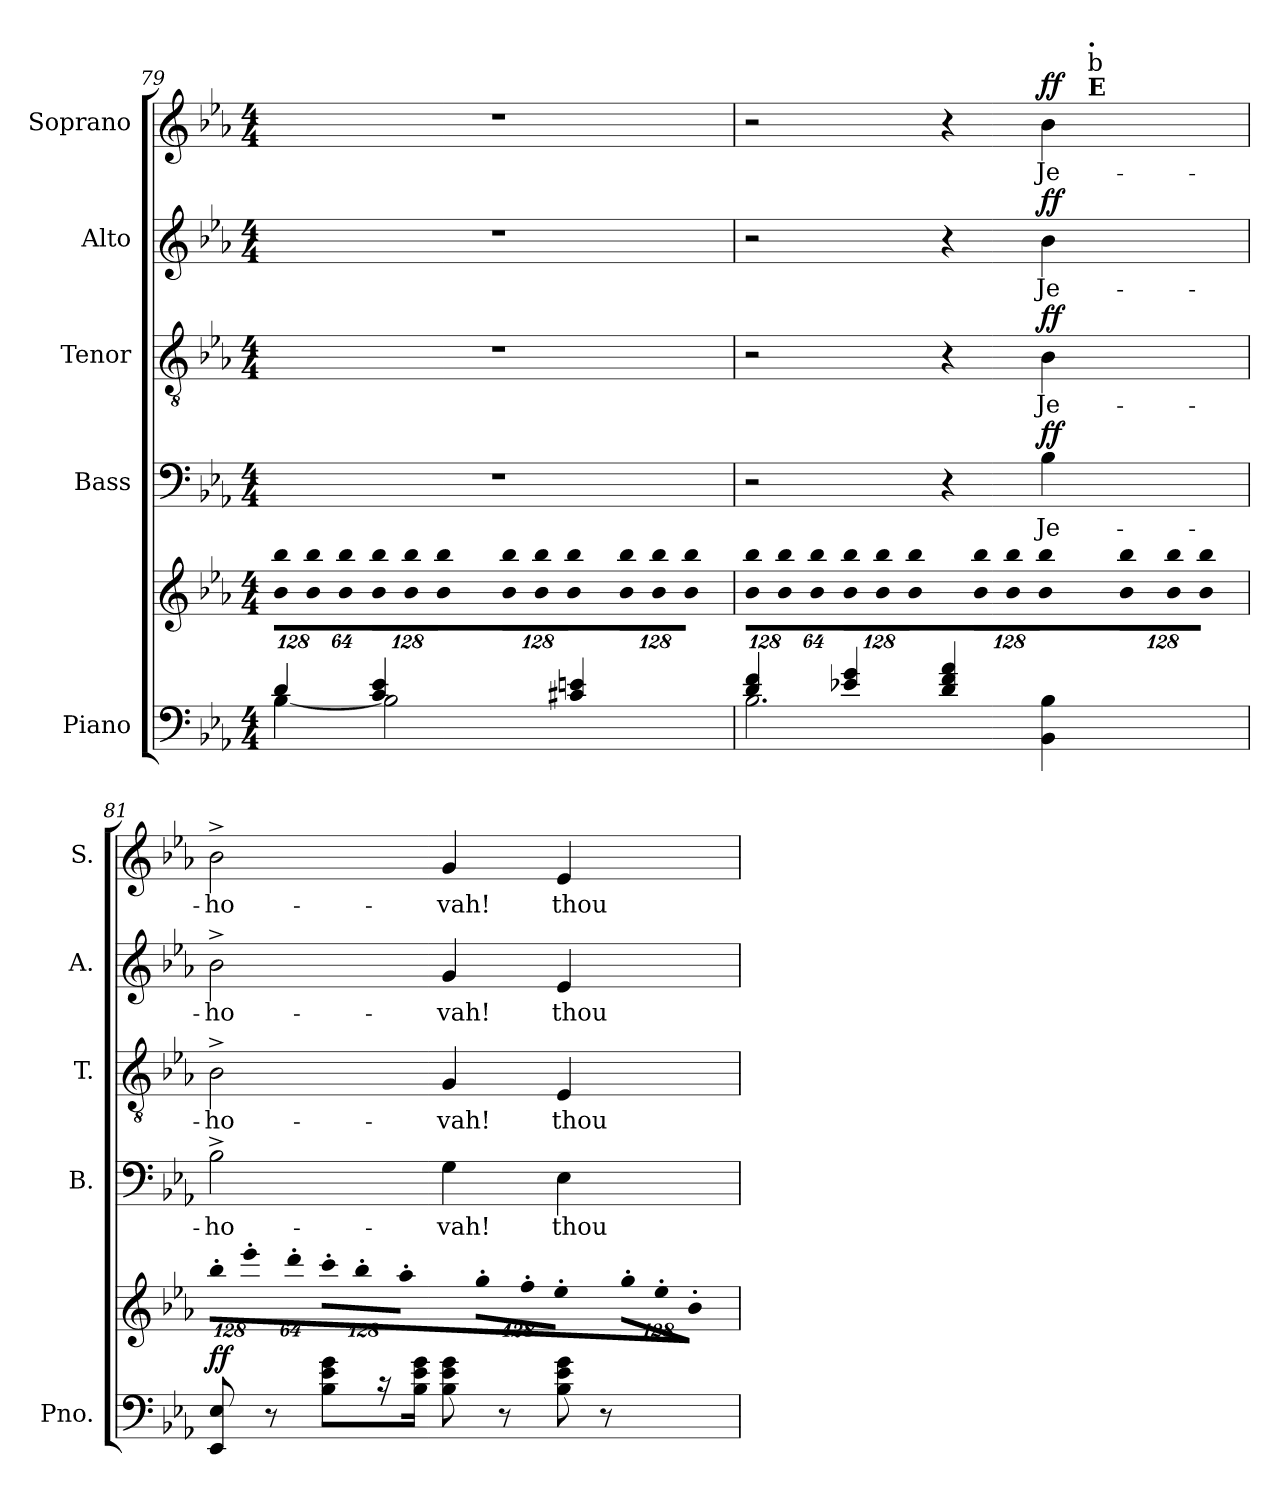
**kern	**kern	**dynam	**kern	**text	**dynam	**kern	**text	**dynam	**kern	**text	**dynam	**kern	**text	**dynam
*part5	*part5	*part5	*part4	*part4	*part4	*part3	*part3	*part3	*part2	*part2	*part2	*part1	*part1	*part1
*staff6	*staff5	*staff5/6	*staff4	*staff4	*staff4	*staff3	*staff3	*staff3	*staff2	*staff2	*staff2	*staff1	*staff1	*staff1
*I"Piano	*	*	*I"Bass	*	*	*I"Tenor	*	*	*I"Alto	*	*	*I"Soprano	*	*
*I'Pno.	*	*	*I'B.	*	*	*I'T.	*	*	*I'A.	*	*	*I'S.	*	*
*clefF4	*clefG2	*	*clefF4	*	*	*clefGv2	*	*	*clefG2	*	*	*clefG2	*	*
*	*	*	*	*	*	*ITrd7c12	*	*	*	*	*	*	*	*
*k[b-e-a-]	*k[b-e-a-]	*	*k[b-e-a-]	*	*	*k[b-e-a-]	*	*	*k[b-e-a-]	*	*	*k[b-e-a-]	*	*
*E-:	*E-:	*	*E-:	*	*	*E-:	*	*	*E-:	*	*	*E-:	*	*
*M4/4	*M4/4	*	*M4/4	*	*	*M4/4	*	*	*M4/4	*	*	*M4/4	*	*
=79	=79	=79	=79	=79	=79	=79	=79	=79	=79	=79	=79	=79	=79	=79
*^	*	*	*	*	*	*	*	*	*	*	*	*	*	*
*	*	*Xbrackettup	*	*	*	*	*	*	*	*	*	*	*	*	*
!	!	!LO:N:vis=8	!	!	!	!	!	!	!	!	!	!	!	!	!
4di/	[<4B-i\	1024%85b-i\ 1024%85bb-iL	.	1r	.	.	1r	.	.	1r	.	.	1r	.	.
!	!	!LO:N:vis=8	!	!	!	!	!	!	!	!	!	!	!	!	!
.	.	1024%85b-i\ 1024%85bb-i	.	.	.	.	.	.	.	.	.	.	.	.	.
!	!	!LO:N:vis=8	!	!	!	!	!	!	!	!	!	!	!	!	!
.	.	512%43b-i\ 512%43bb-iJ	.	.	.	.	.	.	.	.	.	.	.	.	.
!	!	!LO:N:vis=8	!	!	!	!	!	!	!	!	!	!	!	!	!
4ci/ 4e-i	2B-i\]	1024%85b-i\ 1024%85bb-iL	.	.	.	.	.	.	.	.	.	.	.	.	.
!	!	!LO:N:vis=8	!	!	!	!	!	!	!	!	!	!	!	!	!
.	.	1024%85b-i\ 1024%85bb-i	.	.	.	.	.	.	.	.	.	.	.	.	.
!	!	!LO:N:vis=8	!	!	!	!	!	!	!	!	!	!	!	!	!
.	.	512%43b-i\ 512%43bb-iJ	.	.	.	.	.	.	.	.	.	.	.	.	.
!	!	!LO:N:vis=8	!	!	!	!	!	!	!	!	!	!	!	!	!
2ryy	.	1024%85b-i\ 1024%85bb-iL	.	.	.	.	.	.	.	.	.	.	.	.	.
!	!	!LO:N:vis=8	!	!	!	!	!	!	!	!	!	!	!	!	!
.	.	1024%85b-i\ 1024%85bb-i	.	.	.	.	.	.	.	.	.	.	.	.	.
!	!	!LO:N:vis=8	!	!	!	!	!	!	!	!	!	!	!	!	!
.	.	512%43b-i\ 512%43bb-iJ	.	.	.	.	.	.	.	.	.	.	.	.	.
!	!	!LO:N:vis=8	!	!	!	!	!	!	!	!	!	!	!	!	!
.	4c#Xi/ 4eni	1024%85b-i\ 1024%85bb-iL	.	.	.	.	.	.	.	.	.	.	.	.	.
!	!	!LO:N:vis=8	!	!	!	!	!	!	!	!	!	!	!	!	!
.	.	1024%85b-i\ 1024%85bb-i	.	.	.	.	.	.	.	.	.	.	.	.	.
!	!	!LO:N:vis=8	!	!	!	!	!	!	!	!	!	!	!	!	!
.	.	512%43b-i\ 512%43bb-iJ	.	.	.	.	.	.	.	.	.	.	.	.	.
!!LO:PB:g=z
=80	=80	=80	=80	=80	=80	=80	=80	=80	=80	=80	=80	=80	=80	=80	=80
!	!	!LO:N:vis=8	!	!	!	!	!	!	!	!	!	!	!	!	!
*	*	*	*	*	*	*	*	*	*	*	*	*	*^	*	*
4di/ 4fi	2.B-i\	1024%85b-i\ 1024%85bb-iL	.	2r	.	.	2r	.	.	2r	.	.	2r	2ryy	.	.
!	!	!LO:N:vis=8	!	!	!	!	!	!	!	!	!	!	!	!	!	!
.	.	1024%85b-i\ 1024%85bb-i	.	.	.	.	.	.	.	.	.	.	.	.	.	.
!	!	!LO:N:vis=8	!	!	!	!	!	!	!	!	!	!	!	!	!	!
.	.	512%43b-i\ 512%43bb-iJ	.	.	.	.	.	.	.	.	.	.	.	.	.	.
!	!	!LO:N:vis=8	!	!	!	!	!	!	!	!	!	!	!	!	!	!
4e-Xi/ 4gi	.	1024%85b-i\ 1024%85bb-iL	.	.	.	.	.	.	.	.	.	.	.	.	.	.
!	!	!LO:N:vis=8	!	!	!	!	!	!	!	!	!	!	!	!	!	!
.	.	1024%85b-i\ 1024%85bb-i	.	.	.	.	.	.	.	.	.	.	.	.	.	.
!	!	!LO:N:vis=8	!	!	!	!	!	!	!	!	!	!	!	!	!	!
.	.	512%43b-i\ 512%43bb-iJ	.	.	.	.	.	.	.	.	.	.	.	.	.	.
!	!	!LO:N:vis=8	!	!	!	!	!	!	!	!	!	!	!	!	!	!
4di/ 4fi 4a-i	.	1024%85b-i\ 1024%85bb-iL	.	4r	.	.	4r	.	.	4r	.	.	4r	4ryy	.	.
!	!	!LO:N:vis=8	!	!	!	!	!	!	!	!	!	!	!	!	!	!
.	.	1024%85b-i\ 1024%85bb-i	.	.	.	.	.	.	.	.	.	.	.	.	.	.
!	!	!LO:N:vis=8	!	!	!	!	!	!	!	!	!	!	!	!	!	!
.	.	512%43b-i\ 512%43bb-iJ	.	.	.	.	.	.	.	.	.	.	.	.	.	.
!	!	!LO:N:vis=8	!	!	!	!	!	!	!	!	!	!	!	!	!	!
!	!	!	!	!	!LO:LY:b:color=#000000	!	!	!	!	!	!	!	!	!	!	!
!	!	!	!	!	!	!	!	!LO:LY:b:color=#000000	!	!	!	!	!	!	!	!
!	!	!	!	!	!	!	!	!	!	!	!LO:LY:b:color=#000000	!	!	!	!	!
!	!	!	!	!	!	!	!	!	!	!	!	!	!	!	!LO:LY:b:color=#000000	!
4BB-i\ 4B-i	4ryy	1024%85b-i\ 1024%85bb-iL	.	4B-i\	Je-	ff	4BB-i\	Je-	ff	4b-i\	Je-	ff	4b-i\	16ryy	Je-	ff
.	.	.	.	.	.	.	.	.	.	.	.	.	.	64ryy	.	.
.	.	.	.	.	.	.	.	.	.	.	.	.	.	256ryy	.	.
.	.	.	.	.	.	.	.	.	.	.	.	.	.	1024ryy	.	.
!	!	!	!	!	!	!	!	!	!	!	!	!	!	!LO:TX:a:B:t=E	!	!
!	!	!	!	!	!	!	!	!	!	!	!	!	!	!LO:TX:t=b	!	!
!	!	!	!	!	!	!	!	!	!	!	!	!	!	!LO:TX:B:t=.	!	!
!	!	!LO:N:vis=8	!	!	!	!	!	!	!	!	!	!	!	!	!	!
.	.	1024%85b-i\ 1024%85bb-i	.	.	.	.	.	.	.	.	.	.	.	8ryy	.	.
!	!	!LO:N:vis=8	!	!	!	!	!	!	!	!	!	!	!	!	!	!
.	.	512%43b-i\ 512%43bb-iJ	.	.	.	.	.	.	.	.	.	.	.	.	.	.
.	.	.	.	.	.	.	.	.	.	.	.	.	.	32ryy	.	.
.	.	.	.	.	.	.	.	.	.	.	.	.	.	128ryy	.	.
.	.	.	.	.	.	.	.	.	.	.	.	.	.	512.ryy	.	.
=81	=81	=81	=81	=81	=81	=81	=81	=81	=81	=81	=81	=81	=81	=81	=81	=81
!	!	!LO:N:vis=8	!	!	!	!	!	!	!	!	!	!	!	!	!	!
*v	*v	*	*	*	*	*	*	*	*	*	*	*	*v	*v	*	*
*^	*	*	*	*	*	*	*	*	*	*	*	*^	*	*
!	!	!	!	!	!LO:LY:b:color=#000000	!	!	!	!	!	!	!	!	!	!	!
*v	*v	*	*	*	*	*	*	*	*	*	*	*	*v	*v	*	*
*^	*	*	*	*	*	*	*	*	*	*	*	*^	*	*
!	!	!	!	!	!	!	!	!LO:LY:b:color=#000000	!	!	!	!	!	!	!	!
*v	*v	*	*	*	*	*	*	*	*	*	*	*	*v	*v	*	*
*^	*	*	*	*	*	*	*	*	*	*	*	*^	*	*
!	!	!	!	!	!	!	!	!	!	!	!LO:LY:b:color=#000000	!	!	!	!	!
*v	*v	*	*	*	*	*	*	*	*	*	*	*	*v	*v	*	*
*^	*	*	*	*	*	*	*	*	*	*	*	*^	*	*
!LO:TX:b:t=P	!	!	!	!	!	!	!	!	!	!	!	!	!	!	!	!
!	!	!	!	!	!	!	!	!	!	!	!	!	!	!	!LO:LY:b:color=#000000	!
*v	*v	*	*	*	*	*	*	*	*	*	*	*	*v	*v	*	*
8EE-i/ 8E-i	1024%85bb-'i\L	ff	2B-^i\	-ho-	.	2BB-^i\	-ho-	.	2b-^i\	-ho-	.	2b-^i\	-ho-	.
!	!LO:N:vis=8	!	!	!	!	!	!	!	!	!	!	!	!	!
.	1024%85eee-'i\	.	.	.	.	.	.	.	.	.	.	.	.	.
8r	.	.	.	.	.	.	.	.	.	.	.	.	.	.
!	!LO:N:vis=8	!	!	!	!	!	!	!	!	!	!	!	!	!
.	512%43ddd'i\J	.	.	.	.	.	.	.	.	.	.	.	.	.
!	!LO:N:vis=8	!	!	!	!	!	!	!	!	!	!	!	!	!
8B-i\ 8e-i 8giL	1024%85ccc'i\L	.	.	.	.	.	.	.	.	.	.	.	.	.
!	!LO:N:vis=8	!	!	!	!	!	!	!	!	!	!	!	!	!
.	1024%85bb-'i\	.	.	.	.	.	.	.	.	.	.	.	.	.
16r	.	.	.	.	.	.	.	.	.	.	.	.	.	.
!	!LO:N:vis=8	!	!	!	!	!	!	!	!	!	!	!	!	!
.	512%43aa-'i\J	.	.	.	.	.	.	.	.	.	.	.	.	.
16B-i\ 16e-i 16giJk	.	.	.	.	.	.	.	.	.	.	.	.	.	.
!	!LO:N:vis=8	!	!	!	!	!	!	!	!	!	!	!	!	!
!	!	!	!	!LO:LY:b:color=#000000	!	!	!	!	!	!	!	!	!	!
!	!	!	!	!	!	!	!LO:LY:b:color=#000000	!	!	!	!	!	!	!
!	!	!	!	!	!	!	!	!	!	!LO:LY:b:color=#000000	!	!	!	!
!	!	!	!	!	!	!	!	!	!	!	!	!	!LO:LY:b:color=#000000	!
8B-i\ 8e-i 8gi	1024%85gg'i\L	.	4Gi\	-vah!	.	4GGi/	-vah!	.	4gi/	-vah!	.	4gi/	-vah!	.
!	!LO:N:vis=8	!	!	!	!	!	!	!	!	!	!	!	!	!
.	1024%85ff'i\	.	.	.	.	.	.	.	.	.	.	.	.	.
8r	.	.	.	.	.	.	.	.	.	.	.	.	.	.
!	!LO:N:vis=8	!	!	!	!	!	!	!	!	!	!	!	!	!
.	512%43ee-'i\J	.	.	.	.	.	.	.	.	.	.	.	.	.
!	!LO:N:vis=8	!	!	!	!	!	!	!	!	!	!	!	!	!
!	!	!	!	!LO:LY:b:color=#000000	!	!	!	!	!	!	!	!	!	!
!	!	!	!	!	!	!	!LO:LY:b:color=#000000	!	!	!	!	!	!	!
!	!	!	!	!	!	!	!	!	!	!LO:LY:b:color=#000000	!	!	!	!
!	!	!	!	!	!	!	!	!	!	!	!	!	!LO:LY:b:color=#000000	!
8B-i\ 8e-i 8gi	1024%85gg'i\L	.	4E-i\	thou	.	4EE-i/	thou	.	4e-i/	thou	.	4e-i/	thou	.
!	!LO:N:vis=8	!	!	!	!	!	!	!	!	!	!	!	!	!
.	1024%85ee-'i\	.	.	.	.	.	.	.	.	.	.	.	.	.
8r	.	.	.	.	.	.	.	.	.	.	.	.	.	.
!	!LO:N:vis=8	!	!	!	!	!	!	!	!	!	!	!	!	!
.	512%43b-'i\J	.	.	.	.	.	.	.	.	.	.	.	.	.
=	=	=	=	=	=	=	=	=	=	=	=	=	=	=
*-	*-	*-	*-	*-	*-	*-	*-	*-	*-	*-	*-	*-	*-	*-
